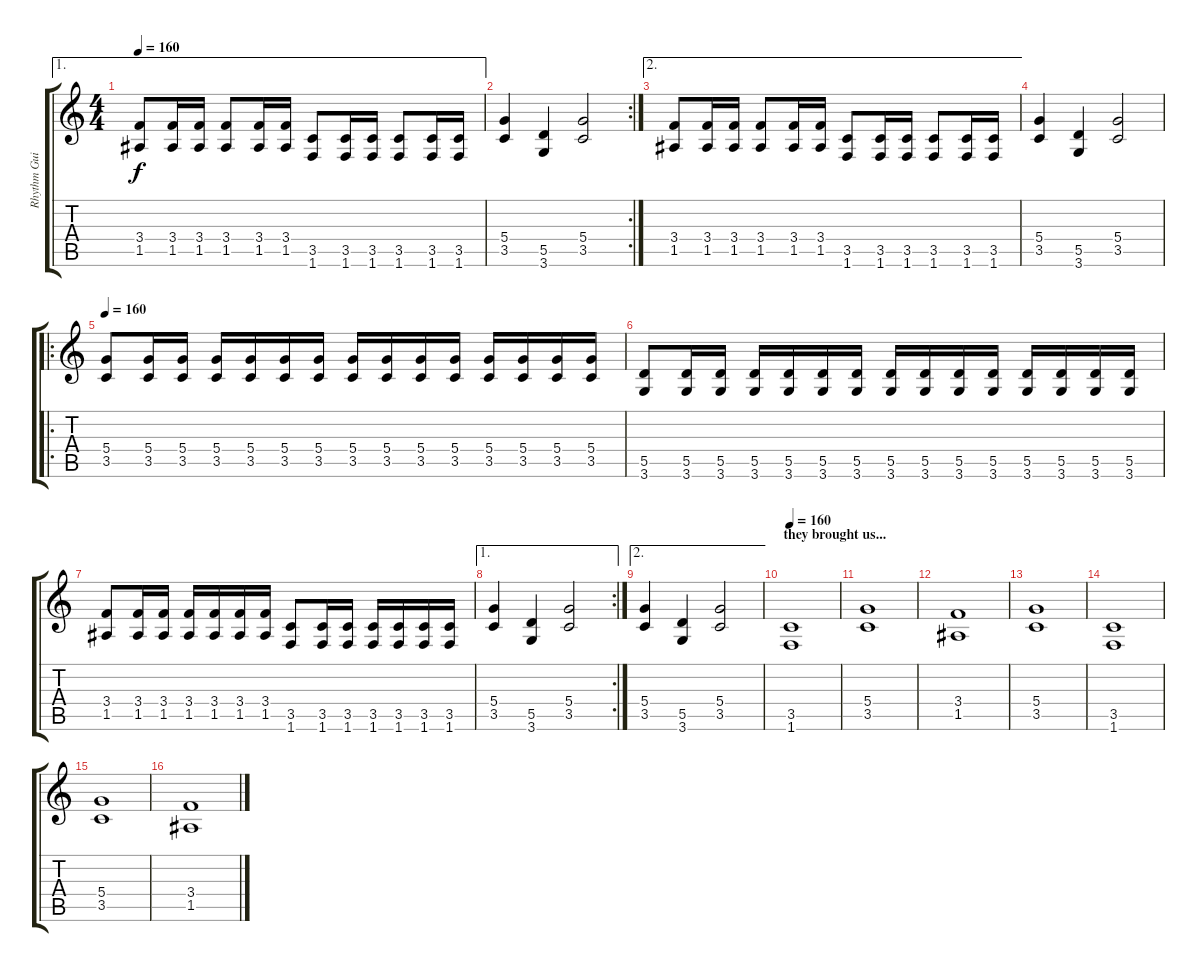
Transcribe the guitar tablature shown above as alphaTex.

\track ("Rhythm Guitar" "Rhythm Gui") {instrument distortionguitar}
\staff {score tabs}
\tuning (E4 B3 G3 D3 A2 E2) {hide}
\ae 1
\ts (4 4)
\tempo 160
\clef g2
\ks c
(3.4 1.5).8{dy f} (3.4 1.5).16 (3.4 1.5).16 (3.4 1.5).8 (3.4 1.5).16 (3.4 1.5).16 (3.5 1.6).8 (3.5 1.6).16 (3.5 1.6).16 (3.5 1.6).8 (3.5 1.6).16 (3.5 1.6).16 |
\rc 2
(5.4 3.5).4 (5.5 3.6).4 (5.4 3.5).2 |
\ae 2
(3.4 1.5).8 (3.4 1.5).16 (3.4 1.5).16 (3.4 1.5).8 (3.4 1.5).16 (3.4 1.5).16 (3.5 1.6).8 (3.5 1.6).16 (3.5 1.6).16 (3.5 1.6).8 (3.5 1.6).16 (3.5 1.6).16 |
(5.4 3.5).4 (5.5 3.6).4 (5.4 3.5).2 |
\ro
\tempo 160
(5.4 3.5).8 (5.4 3.5).16 (5.4 3.5).16 (5.4 3.5).16 (5.4 3.5).16 (5.4 3.5).16 (5.4 3.5).16 (5.4 3.5).16 (5.4 3.5).16 (5.4 3.5).16 (5.4 3.5).16 (5.4 3.5).16 (5.4 3.5).16 (5.4 3.5).16 (5.4 3.5).16 |
(5.5 3.6).8 (5.5 3.6).16 (5.5 3.6).16 (5.5 3.6).16 (5.5 3.6).16 (5.5 3.6).16 (5.5 3.6).16 (5.5 3.6).16 (5.5 3.6).16 (5.5 3.6).16 (5.5 3.6).16 (5.5 3.6).16 (5.5 3.6).16 (5.5 3.6).16 (5.5 3.6).16 |
(3.4 1.5).8 (3.4 1.5).16 (3.4 1.5).16 (3.4 1.5).16 (3.4 1.5).16 (3.4 1.5).16 (3.4 1.5).16 (3.5 1.6).8 (3.5 1.6).16 (3.5 1.6).16 (3.5 1.6).16 (3.5 1.6).16 (3.5 1.6).16 (3.5 1.6).16 |
\ae 1
\rc 2
(5.4 3.5).4 (5.5 3.6).4 (5.4 3.5).2 |
\ae 2
(5.4 3.5).4 (5.5 3.6).4 (5.4 3.5).2 |
\section ("" "they brought us...")
\tempo 160
(3.5 1.6).1 |
(5.4 3.5).1 |
(3.4 1.5).1 |
(5.4 3.5).1 |
(3.5 1.6).1 |
(5.4 3.5).1 |
(3.4 1.5).1
